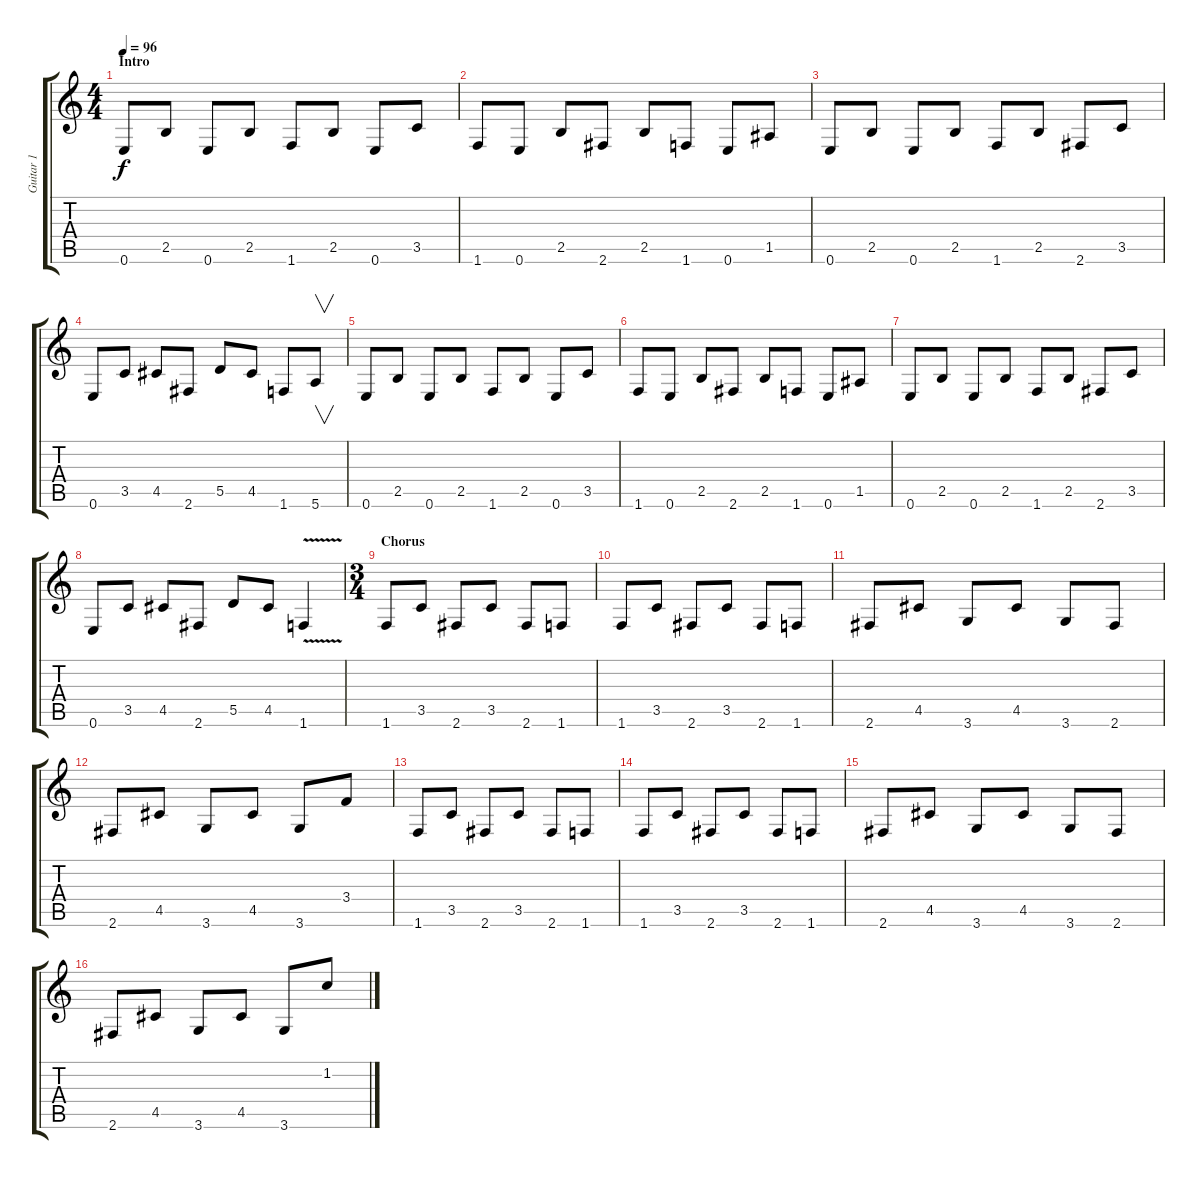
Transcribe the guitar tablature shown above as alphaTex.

\track ("Guitar 1" "Guitar 1") {instrument electricguitarjazz}
\staff {score tabs}
\tuning (E4 B3 G3 D3 A2 E2) {hide}
\ts (4 4)
\section ("" "Intro")
\tempo 96
\clef g2
\ks c
0.6.8{dy f instrument electricguitarjazz} 2.5.8 0.6.8 2.5.8 1.6.8 2.5.8 0.6.8 3.5.8 |
1.6.8 0.6.8 2.5.8 2.6.8 2.5.8 1.6.8 0.6.8 1.5.8 |
0.6.8 2.5.8 0.6.8 2.5.8 1.6.8 2.5.8 2.6.8 3.5.8 |
0.6.8 3.5.8 4.5.8 2.6.8 5.5.8 4.5.8 1.6.8 5.6.8{v} |
0.6.8 2.5.8 0.6.8 2.5.8 1.6.8 2.5.8 0.6.8 3.5.8 |
1.6.8 0.6.8 2.5.8 2.6.8 2.5.8 1.6.8 0.6.8 1.5.8 |
0.6.8 2.5.8 0.6.8 2.5.8 1.6.8 2.5.8 2.6.8 3.5.8 |
0.6.8 3.5.8 4.5.8 2.6.8 5.5.8 4.5.8 1.6{v}.4 |
\ts (3 4)
\section ("" "Chorus")
1.6.8 3.5.8 2.6.8 3.5.8 2.6.8 1.6.8 |
1.6.8 3.5.8 2.6.8 3.5.8 2.6.8 1.6.8 |
2.6.8 4.5.8 3.6.8 4.5.8 3.6.8 2.6.8 |
2.6.8 4.5.8 3.6.8 4.5.8 3.6.8 3.4.8 |
1.6.8 3.5.8 2.6.8 3.5.8 2.6.8 1.6.8 |
1.6.8 3.5.8 2.6.8 3.5.8 2.6.8 1.6.8 |
2.6.8 4.5.8 3.6.8 4.5.8 3.6.8 2.6.8 |
2.6.8 4.5.8 3.6.8 4.5.8 3.6.8 1.2.8
